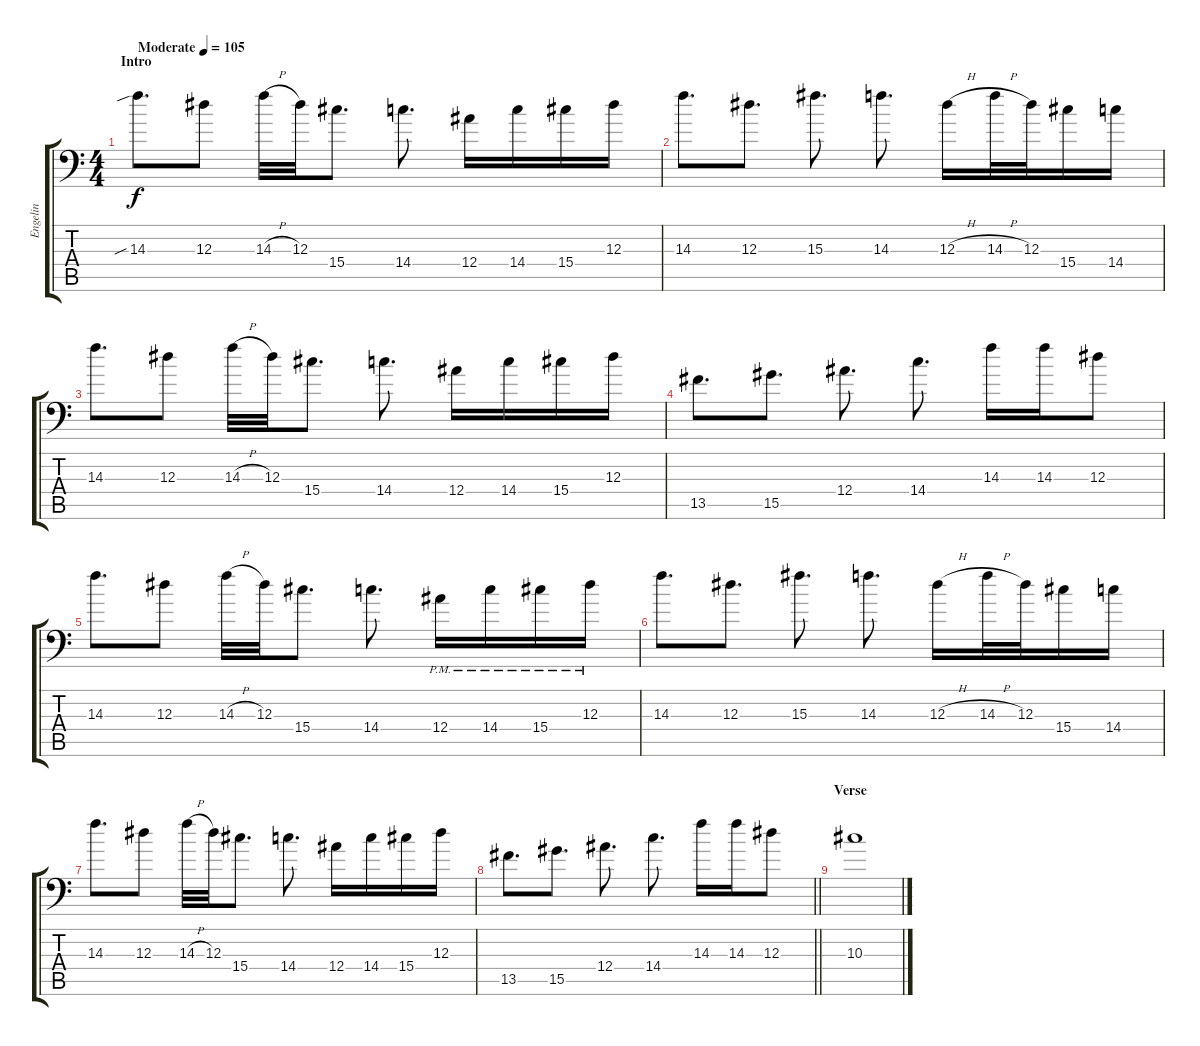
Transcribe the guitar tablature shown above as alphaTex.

\track ("Engelin" "Engelin") {instrument distortionguitar}
\staff {score tabs}
\tuning (C4 G3 Eb3 Bb2 F2 Bb1) {hide}
\ts (4 4)
\section ("" "Intro")
\tempo (105 "Moderate")
\clef f4
\ks c
14.3{sib}.8{d dy f instrument distortionguitar} 12.3.8 14.3{h}.32 12.3.32 15.4.8{d} 14.4.8{d} 12.4.16 14.4.16 15.4.16 12.3.16 |
14.3.8{d} 12.3.8{d} 15.3.8{d} 14.3.8{d} 12.3{h}.16 14.3{h}.32 12.3.32 15.4.16 14.4.16 |
14.3.8{d} 12.3.8 14.3{h}.32 12.3.32 15.4.8{d} 14.4.8{d} 12.4.16 14.4.16 15.4.16 12.3.16 |
13.5.8{d} 15.5.8{d} 12.4.8{d} 14.4.8{d} 14.3.16 14.3.16 12.3.8 |
14.3.8{d} 12.3.8 14.3{h}.32 12.3.32 15.4.8{d} 14.4.8{d} 12.4{pm}.16 14.4{pm}.16 15.4{pm}.16 12.3{pm}.16 |
14.3.8{d} 12.3.8{d} 15.3.8{d} 14.3.8{d} 12.3{h}.16 14.3{h}.32 12.3.32 15.4.16 14.4.16 |
14.3.8{d} 12.3.8 14.3{h}.32 12.3.32 15.4.8{d} 14.4.8{d} 12.4.16 14.4.16 15.4.16 12.3.16 |
\barLineRight lightlight
13.5.8{d} 15.5.8{d} 12.4.8{d} 14.4.8{d} 14.3.16 14.3.16 12.3.8 |
\section ("" "Verse")
10.3.1
